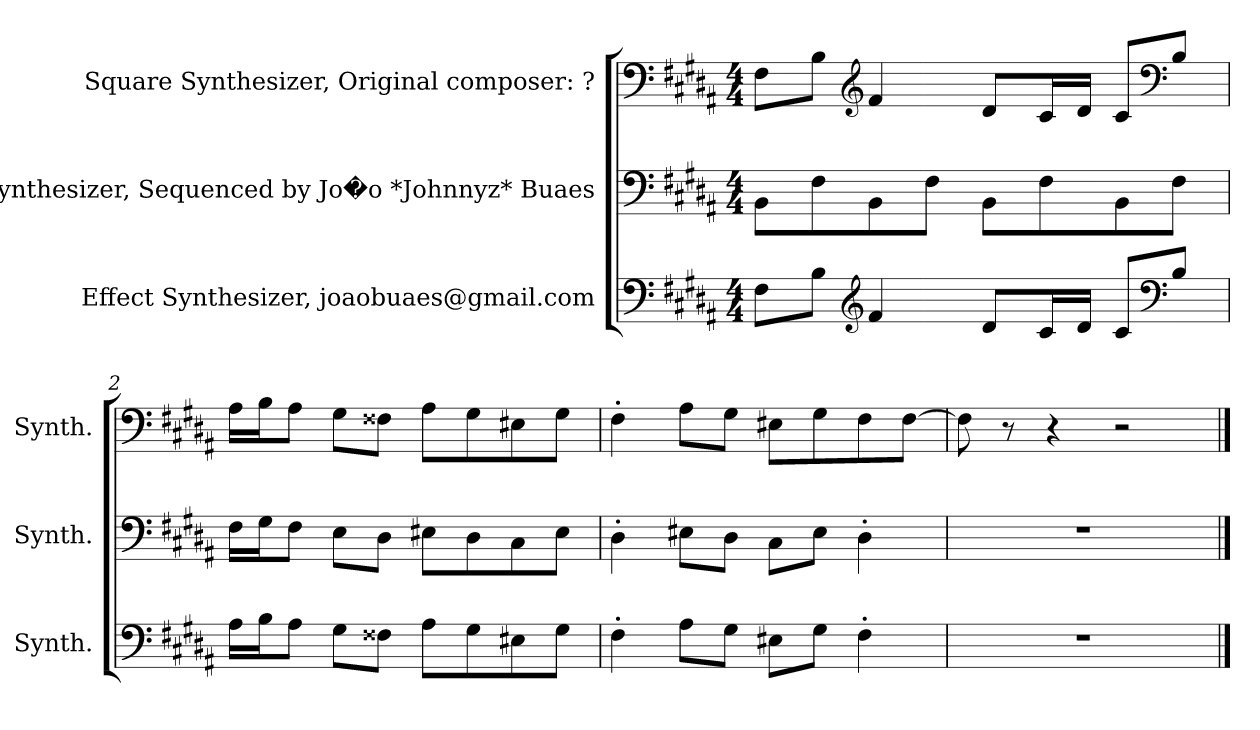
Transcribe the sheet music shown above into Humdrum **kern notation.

**kern	**kern	**kern
*part3	*part2	*part1
*staff3	*staff2	*staff1
*I"Effect Synthesizer, joaobuaes@gmail.com	*I"Square Synthesizer, Sequenced by Jo�o *Johnnyz* Buaes	*I"Square Synthesizer, Original composer: ?
*I'Synth.	*I'Synth.	*I'Synth.
*clefF4	*clefF4	*clefF4
*k[f#c#g#d#a#]	*k[f#c#g#d#a#]	*k[f#c#g#d#a#]
*M4/4	*M4/4	*M4/4
*MM180	*MM180	*MM180
=1	=1	=1
8F#\L	8BB\L	8F#\L
8B\J	8F#\	8B\J
*clefG2	*	*clefG2
4f#/	8BB\	4f#/
.	8F#\J	.
8d#/L	8BB\L	8d#/L
16c#/L	8F#\	16c#/L
16d#/JJ	.	16d#/JJ
8c#/L	8BB\	8c#/L
*clefF4	*	*clefF4
8B/J	8F#\J	8B/J
!!LO:LB:g=z
=2	=2	=2
16A#\LL	16F#\LL	16A#\LL
16B\J	16G#\J	16B\J
8A#\J	8F#\J	8A#\J
8G#\L	8E\L	8G#\L
8F##X\J	8D#\J	8F##X\J
8A#\L	8E#X\L	8A#\L
8G#\	8D#\	8G#\
8E#X\	8C#\	8E#X\
8G#\J	8E#\J	8G#\J
=3	=3	=3
4F#'\	4D#'\	4F#'\
8A#\L	8E#X\L	8A#\L
8G#\J	8D#\J	8G#\J
8E#X\L	8C#\L	8E#X\L
8G#\J	8E#\J	8G#\
4F#'\	4D#'\	8F#\
.	.	[8F#\J
=4	=4	=4
1r	1r	8F#\]
.	.	8r
.	.	4r
.	.	2r
==	==	==
*-	*-	*-
